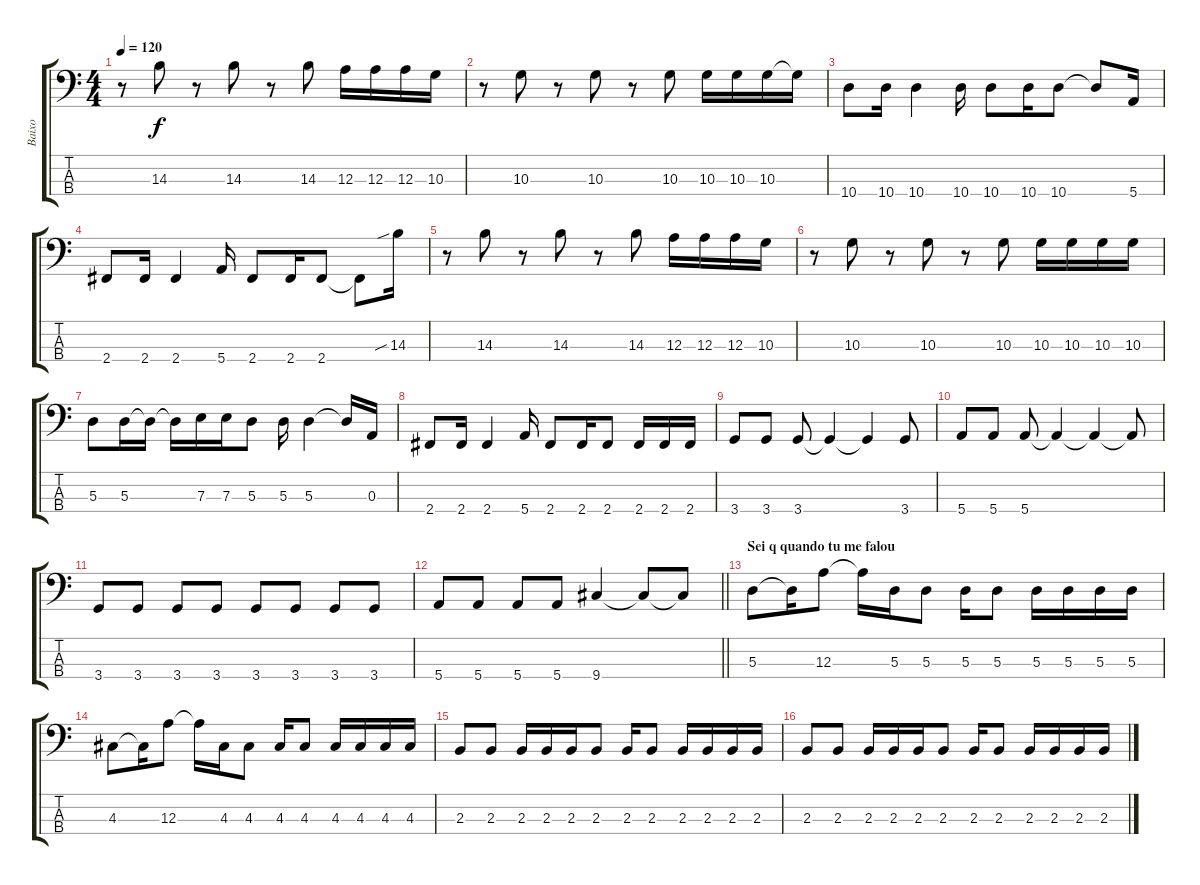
\track ("Baixo" "Baixo") {instrument electricbassfinger}
\staff {score tabs}
\tuning (G2 D2 A1 E1) {hide}
\ts (4 4)
\tempo 120
\clef f4
\ks c
r.8{dy f} 14.3.8 r.8 14.3.8 r.8 14.3.8 12.3.16 12.3.16 12.3.16 10.3.16 |
r.8 10.3.8 r.8 10.3.8 r.8 10.3.8 10.3.16 10.3.16 10.3.16 10.3{t}.16 |
10.4.8 10.4.16 10.4.4 10.4.16 10.4.8 10.4.16 10.4.8 10.4{t}.8 5.4.16 |
2.4.8 2.4.16 2.4.4 5.4.16 2.4.8 2.4.16 2.4.8 2.4{t}.8 14.3{sib}.16 |
r.8 14.3.8 r.8 14.3.8 r.8 14.3.8 12.3.16 12.3.16 12.3.16 10.3.16 |
r.8 10.3.8 r.8 10.3.8 r.8 10.3.8 10.3.16 10.3.16 10.3.16 10.3.16 |
5.3.8 5.3.16 5.3{t}.16 5.3{t}.16 7.3.16 7.3.16 5.3.8 5.3.16 5.3.4 5.3{t}.16 0.3.16 |
2.4.8 2.4.16 2.4.4 5.4.16 2.4.8 2.4.16 2.4.8 2.4.16 2.4.16 2.4.16 |
3.4.8 3.4.8 3.4.8 3.4{t}.4 3.4{t}.4 3.4.8 |
5.4.8 5.4.8 5.4.8 5.4{t}.4 5.4{t}.4 5.4{t}.8 |
3.4.8 3.4.8 3.4.8 3.4.8 3.4.8 3.4.8 3.4.8 3.4.8 |
\barLineRight lightlight
5.4.8 5.4.8 5.4.8 5.4.8 9.4.4 9.4{t}.8 9.4{t}.8 |
\section ("" "Sei q quando tu me falou")
5.3.8 5.3{t}.16 12.3.8 12.3{t}.16 5.3.16 5.3.8 5.3.16 5.3.8 5.3.16 5.3.16 5.3.16 5.3.16 |
4.3.8 4.3{t}.16 12.3.8 12.3{t}.16 4.3.16 4.3.8 4.3.16 4.3.8 4.3.16 4.3.16 4.3.16 4.3.16 |
2.3.8 2.3.8 2.3.16 2.3.16 2.3.16 2.3.8 2.3.16 2.3.8 2.3.16 2.3.16 2.3.16 2.3.16 |
2.3.8 2.3.8 2.3.16 2.3.16 2.3.16 2.3.8 2.3.16 2.3.8 2.3.16 2.3.16 2.3.16 2.3.16
